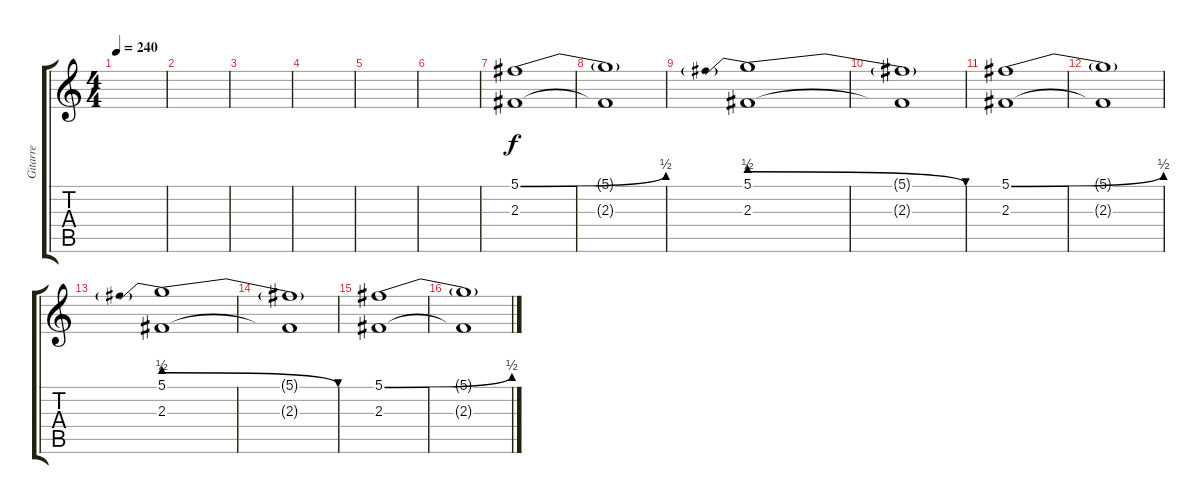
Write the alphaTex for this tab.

\track ("Gitarre" "Gitarre") {instrument distortionguitar}
\staff {score tabs}
\tuning (Db4 Ab3 E3 B2 Gb2 B1) {hide}
\ts (4 4)
\tempo 240
\clef g2
\ks c
|
|
|
|
|
|
(5.1{be (bend 0 0 60 2)} 2.3).1 |
(5.1{t} 2.3{t}).1 |
(5.1{be (prebendrelease 0 2 60 0)} 2.3).1 |
(5.1{t} 2.3{t}).1 |
(5.1{be (bend 0 0 60 2)} 2.3).1 |
(5.1{t} 2.3{t}).1 |
(5.1{be (prebendrelease 0 2 60 0)} 2.3).1 |
(5.1{t} 2.3{t}).1 |
(5.1{be (bend 0 0 60 2)} 2.3).1 |
(5.1{t} 2.3{t}).1
